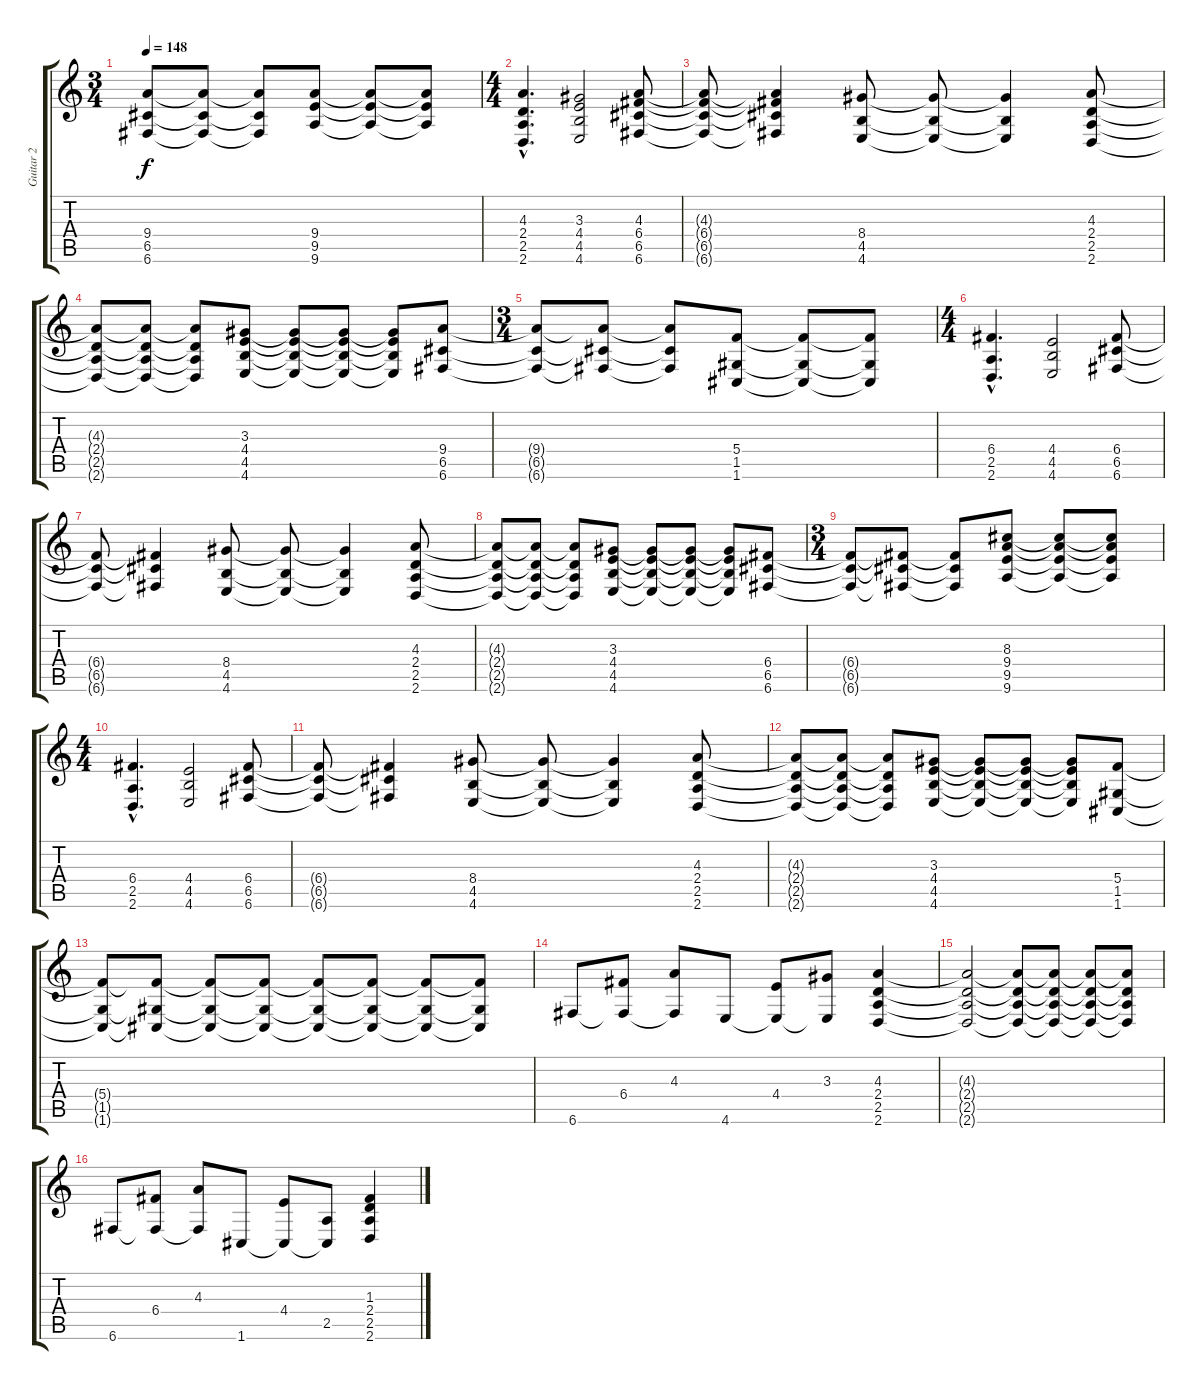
\track ("Guitar 2" "Guitar 2") {instrument overdrivenguitar}
\staff {score tabs}
\tuning (D4 A3 F3 C3 G2 C2) {hide}
\ts (3 4)
\tempo 148
\clef g2
\ks c
(9.4{t} 6.5{t} 6.6{t}).8{dy f} (9.4{t} 6.5{t} 6.6{t}).8 (9.4{t} 6.5{t} 6.6{t}).8 (9.4 9.5 9.6).8 (9.4{t} 9.5{t} 9.6{t}).8 (9.4{t} 9.5{t} 9.6{t}).8 |
\ts (4 4)
(4.3{hac} 2.4{hac} 2.5{hac} 2.6{hac}).4{d} (3.3 4.4 4.5 4.6).2 (4.3 6.4 6.5 6.6).8 |
(4.3{t} 6.4{t} 6.5{t} 6.6{t}).8 (4.3{t} 6.4{t} 6.5{t} 6.6{t}).4 (8.4 4.5 4.6).8 (8.4{t} 4.5{t} 4.6{t}).8 (8.4{t} 4.5{t} 4.6{t}).4 (4.3 2.4 2.5 2.6).8 |
(4.3{t} 2.4{t} 2.5{t} 2.6{t}).8 (4.3{t} 2.4{t} 2.5{t} 2.6{t}).8 (4.3{t} 2.4{t} 2.5{t} 2.6{t}).8 (3.3 4.4 4.5 4.6).8 (3.3{t} 4.4{t} 4.5{t} 4.6{t}).8 (3.3{t} 4.4{t} 4.5{t} 4.6{t}).8 (3.3{t} 4.4{t} 4.5{t} 4.6{t}).8 (9.4 6.5 6.6).8 |
\ts (3 4)
(9.4{t} 6.5{t} 6.6{t}).8 (9.4{t} 6.5{t} 6.6{t}).8 (9.4{t} 6.5{t} 6.6{t}).8 (5.4 1.5 1.6).8 (5.4{t} 1.5{t} 1.6{t}).8 (5.4{t} 1.5{t} 1.6{t}).8 |
\ts (4 4)
(6.4{hac} 2.5{hac} 2.6{hac}).4{d} (4.4 4.5 4.6).2 (6.4 6.5 6.6).8 |
(6.4{t} 6.5{t} 6.6{t}).8 (6.4{t} 6.5{t} 6.6{t}).4 (8.4 4.5 4.6).8 (8.4{t} 4.5{t} 4.6{t}).8 (8.4{t} 4.5{t} 4.6{t}).4 (4.3 2.4 2.5 2.6).8 |
(4.3{t} 2.4{t} 2.5{t} 2.6{t}).8 (4.3{t} 2.4{t} 2.5{t} 2.6{t}).8 (4.3{t} 2.4{t} 2.5{t} 2.6{t}).8 (3.3 4.4 4.5 4.6).8 (3.3{t} 4.4{t} 4.5{t} 4.6{t}).8 (3.3{t} 4.4{t} 4.5{t} 4.6{t}).8 (3.3{t} 4.4{t} 4.5{t} 4.6{t}).8 (6.4 6.5 6.6).8 |
\ts (3 4)
(6.4{t} 6.5{t} 6.6{t}).8 (6.4{t} 6.5{t} 6.6{t}).8 (6.4{t} 6.5{t} 6.6{t}).8 (8.3 9.4 9.5 9.6).8 (8.3{t} 9.4{t} 9.5{t} 9.6{t}).8 (8.3{t} 9.4{t} 9.5{t} 9.6{t}).8 |
\ts (4 4)
(6.4{hac} 2.5{hac} 2.6{hac}).4{d} (4.4 4.5 4.6).2 (6.4 6.5 6.6).8 |
(6.4{t} 6.5{t} 6.6{t}).8 (6.4{t} 6.5{t} 6.6{t}).4 (8.4 4.5 4.6).8 (8.4{t} 4.5{t} 4.6{t}).8 (8.4{t} 4.5{t} 4.6{t}).4 (4.3 2.4 2.5 2.6).8 |
(4.3{t} 2.4{t} 2.5{t} 2.6{t}).8 (4.3{t} 2.4{t} 2.5{t} 2.6{t}).8 (4.3{t} 2.4{t} 2.5{t} 2.6{t}).8 (3.3 4.4 4.5 4.6).8 (3.3{t} 4.4{t} 4.5{t} 4.6{t}).8 (3.3{t} 4.4{t} 4.5{t} 4.6{t}).8 (3.3{t} 4.4{t} 4.5{t} 4.6{t}).8 (5.4 1.5 1.6).8 |
(5.4{t} 1.5{t} 1.6{t}).8 (5.4{t} 1.5{t} 1.6{t}).8 (5.4{t} 1.5{t} 1.6{t}).8 (5.4{t} 1.5{t} 1.6{t}).8 (5.4{t} 1.5{t} 1.6{t}).8 (5.4{t} 1.5{t} 1.6{t}).8 (5.4{t} 1.5{t} 1.6{t}).8 (5.4{t} 1.5{t} 1.6{t}).8 |
6.6.8 (6.4 6.6{t}).8 (4.3 6.6{t}).8 4.6.8 (4.4 4.6{t}).8 (3.3 4.6{t}).8 (4.3 2.4 2.5 2.6).4 |
(4.3{t} 2.4{t} 2.5{t} 2.6{t}).2 (4.3{t} 2.4{t} 2.5{t} 2.6{t}).8 (4.3{t} 2.4{t} 2.5{t} 2.6{t}).8 (4.3{t} 2.4{t} 2.5{t} 2.6{t}).8 (4.3{t} 2.4{t} 2.5{t} 2.6{t}).8 |
6.6.8 (6.4 6.6{t}).8 (4.3 6.6{t}).8 1.6.8 (4.4 1.6{t}).8 (2.5 1.6{t}).8 (1.3 2.4 2.5 2.6).4
